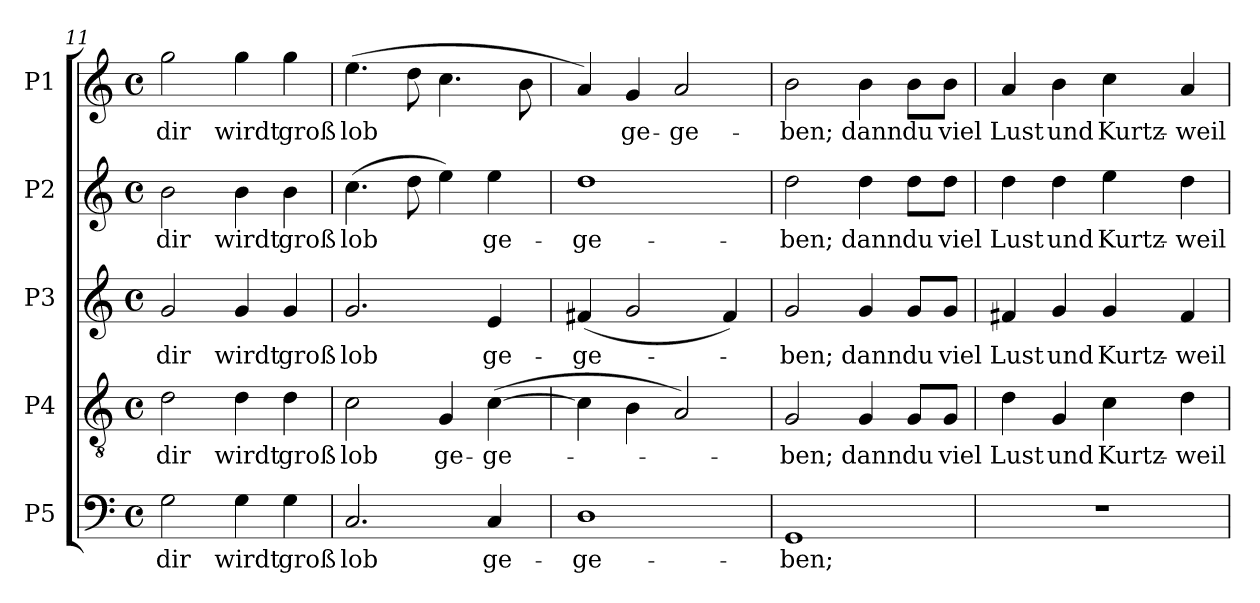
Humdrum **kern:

**kern	**text	**kern	**text	**kern	**text	**kern	**text	**kern	**text
*part5	*part5	*part4	*part4	*part3	*part3	*part2	*part2	*part1	*part1
*staff5	*staff5	*staff4	*staff4	*staff3	*staff3	*staff2	*staff2	*staff1	*staff1
*I"P5	*	*I"P4	*	*I"P3	*	*I"P2	*	*I"P1	*
!!LO:PB:g=z
*clefF4	*	*clefGv2	*	*clefG2	*	*clefG2	*	*clefG2	*
*	*	*ITrd7c12	*	*	*	*	*	*	*
*k[]	*	*k[]	*	*k[]	*	*k[]	*	*k[]	*
*C:	*	*C:	*	*C:	*	*C:	*	*C:	*
*M4/4	*	*M4/4	*	*M4/4	*	*M4/4	*	*M4/4	*
*met(c)	*	*met(c)	*	*met(c)	*	*met(c)	*	*met(c)	*
=11	=11	=11	=11	=11	=11	=11	=11	=11	=11
!	!LO:LY:b:color=#000000	!	!	!	!	!	!	!	!
!	!	!	!LO:LY:b:color=#000000	!	!	!	!	!	!
!	!	!	!	!	!LO:LY:b:color=#000000	!	!	!	!
!	!	!	!	!	!	!	!LO:LY:b:color=#000000	!	!
!	!	!	!	!	!	!	!	!	!LO:LY:b:color=#000000
2Gi\	dir	2Di\	dir	2gi/	dir	2bi\	dir	2ggi\	dir
!	!LO:LY:b:color=#000000	!	!	!	!	!	!	!	!
!	!	!	!LO:LY:b:color=#000000	!	!	!	!	!	!
!	!	!	!	!	!LO:LY:b:color=#000000	!	!	!	!
!	!	!	!	!	!	!	!LO:LY:b:color=#000000	!	!
!	!	!	!	!	!	!	!	!	!LO:LY:b:color=#000000
4Gi\	wirdt	4Di\	wirdt	4gi/	wirdt	4bi\	wirdt	4ggi\	wirdt
!	!LO:LY:b:color=#000000	!	!	!	!	!	!	!	!
!	!	!	!LO:LY:b:color=#000000	!	!	!	!	!	!
!	!	!	!	!	!LO:LY:b:color=#000000	!	!	!	!
!	!	!	!	!	!	!	!LO:LY:b:color=#000000	!	!
!	!	!	!	!	!	!	!	!	!LO:LY:b:color=#000000
4Gi\	groß	4Di\	groß	4gi/	groß	4bi\	groß	4ggi\	groß
=12	=12	=12	=12	=12	=12	=12	=12	=12	=12
!	!LO:LY:b:color=#000000	!	!	!	!	!	!	!	!
!	!	!	!LO:LY:b:color=#000000	!	!	!	!	!	!
!	!	!	!	!	!LO:LY:b:color=#000000	!	!	!	!
!	!	!	!	!	!	!	!LO:LY:b:color=#000000	!	!
!	!	!	!	!	!	!	!	!	!LO:LY:b:color=#000000
2.Ci/	lob	2Ci\	lob	2.gi/	lob	(4.cci\	lob	(4.eei\	lob
.	.	.	.	.	.	8ddi\	.	8ddi\	.
!	!	!	!LO:LY:b:color=#000000	!	!	!	!	!	!
.	.	4GGi/	ge-	.	.	4eei\)	.	4.cci\	.
!	!LO:LY:b:color=#000000	!	!	!	!	!	!	!	!
!	!	!	!LO:LY:b:color=#000000	!	!	!	!	!	!
!	!	!	!	!	!LO:LY:b:color=#000000	!	!	!	!
!	!	!	!	!	!	!	!LO:LY:b:color=#000000	!	!
4Ci/	ge-	([>4Ci\	-ge-	4ei/	ge-	4eei\	ge-	.	.
.	.	.	.	.	.	.	.	8bi\	.
=13	=13	=13	=13	=13	=13	=13	=13	=13	=13
!	!LO:LY:b:color=#000000	!	!	!	!	!	!	!	!
!	!	!	!	!	!LO:LY:b:color=#000000	!	!	!	!
!	!	!	!	!	!	!	!LO:LY:b:color=#000000	!	!
1Di	-ge-	4Ci\]	.	(4f#Xi/	-ge-	1ddi	-ge-	4ai/)	.
!	!	!	!	!	!	!	!	!	!LO:LY:b:color=#000000
.	.	4BBi\	.	2gi/	.	.	.	4gi/	ge-
!	!	!	!	!	!	!	!	!	!LO:LY:b:color=#000000
.	.	2AAi/)	.	.	.	.	.	2ai/	-ge-
.	.	.	.	4f#i/)	.	.	.	.	.
=14	=14	=14	=14	=14	=14	=14	=14	=14	=14
!	!LO:LY:b:color=#000000	!	!	!	!	!	!	!	!
!	!	!	!LO:LY:b:color=#000000	!	!	!	!	!	!
!	!	!	!	!	!LO:LY:b:color=#000000	!	!	!	!
!	!	!	!	!	!	!	!LO:LY:b:color=#000000	!	!
!	!	!	!	!	!	!	!	!	!LO:LY:b:color=#000000
1GGi	-ben;	2GGi/	-ben;	2gi/	-ben;	2ddi\	-ben;	2bi\	-ben;
!	!	!	!LO:LY:b:color=#000000	!	!	!	!	!	!
!	!	!	!	!	!LO:LY:b:color=#000000	!	!	!	!
!	!	!	!	!	!	!	!LO:LY:b:color=#000000	!	!
!	!	!	!	!	!	!	!	!	!LO:LY:b:color=#000000
.	.	4GGi/	dann	4gi/	dann	4ddi\	dann	4bi\	dann
!	!	!	!LO:LY:b:color=#000000	!	!	!	!	!	!
!	!	!	!	!	!LO:LY:b:color=#000000	!	!	!	!
!	!	!	!	!	!	!	!LO:LY:b:color=#000000	!	!
!	!	!	!	!	!	!	!	!	!LO:LY:b:color=#000000
.	.	8GGi/L	du	8gi/L	du	8ddi\L	du	8bi\L	du
!	!	!	!LO:LY:b:color=#000000	!	!	!	!	!	!
!	!	!	!	!	!LO:LY:b:color=#000000	!	!	!	!
!	!	!	!	!	!	!	!LO:LY:b:color=#000000	!	!
!	!	!	!	!	!	!	!	!	!LO:LY:b:color=#000000
.	.	8GGi/J	viel	8gi/J	viel	8ddi\J	viel	8bi\J	viel
=15	=15	=15	=15	=15	=15	=15	=15	=15	=15
!	!	!	!LO:LY:b:color=#000000	!	!	!	!	!	!
!	!	!	!	!	!LO:LY:b:color=#000000	!	!	!	!
!	!	!	!	!	!	!	!LO:LY:b:color=#000000	!	!
!	!	!	!	!	!	!	!	!	!LO:LY:b:color=#000000
1r	.	4Di\	Lust	4f#Xi/	Lust	4ddi\	Lust	4ai/	Lust
!	!	!	!LO:LY:b:color=#000000	!	!	!	!	!	!
!	!	!	!	!	!LO:LY:b:color=#000000	!	!	!	!
!	!	!	!	!	!	!	!LO:LY:b:color=#000000	!	!
!	!	!	!	!	!	!	!	!	!LO:LY:b:color=#000000
.	.	4GGi/	und	4gi/	und	4ddi\	und	4bi\	und
!	!	!	!LO:LY:b:color=#000000	!	!	!	!	!	!
!	!	!	!	!	!LO:LY:b:color=#000000	!	!	!	!
!	!	!	!	!	!	!	!LO:LY:b:color=#000000	!	!
!	!	!	!	!	!	!	!	!	!LO:LY:b:color=#000000
.	.	4Ci\	Kurtz-	4gi/	Kurtz-	4eei\	Kurtz-	4cci\	Kurtz-
!	!	!	!LO:LY:b:color=#000000	!	!	!	!	!	!
!	!	!	!	!	!LO:LY:b:color=#000000	!	!	!	!
!	!	!	!	!	!	!	!LO:LY:b:color=#000000	!	!
!	!	!	!	!	!	!	!	!	!LO:LY:b:color=#000000
.	.	4Di\	-weil	4f#i/	-weil	4ddi\	-weil	4ai/	-weil
=	=	=	=	=	=	=	=	=	=
*-	*-	*-	*-	*-	*-	*-	*-	*-	*-
